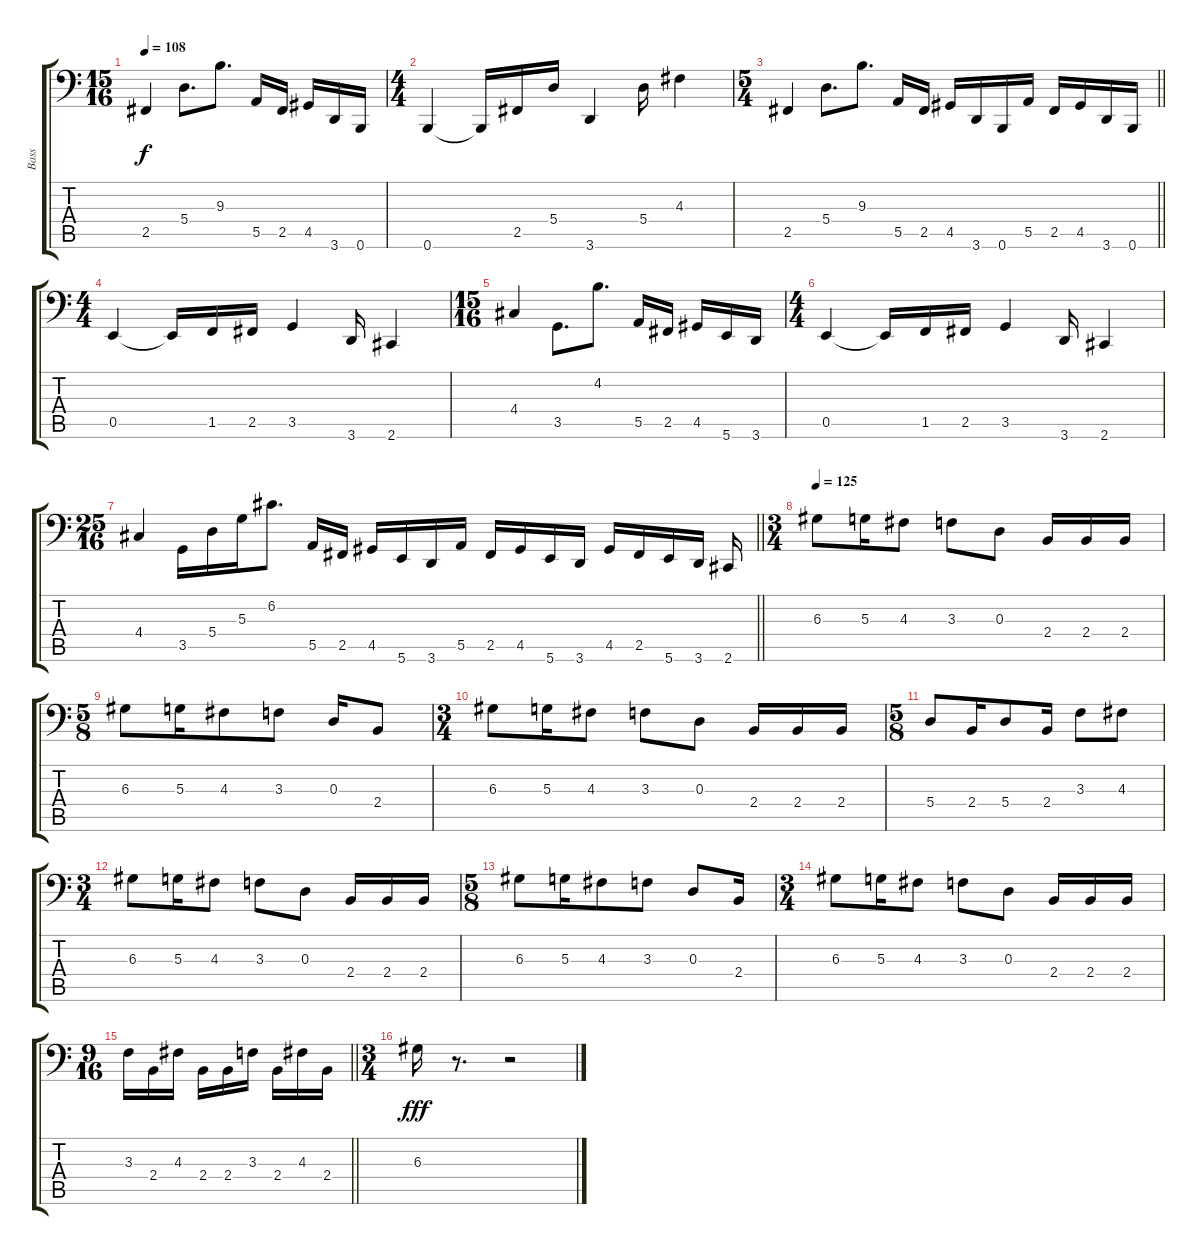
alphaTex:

\track ("Bass" "Bass") {instrument electricbassfinger}
\staff {score tabs}
\tuning (C3 G2 D2 A1 E1 B0) {hide}
\ts (15 16)
\tempo 108
\clef f4
\ks c
2.5.4{dy f} 5.4.8{d} 9.3.8{d} 5.5.16 2.5.16 4.5.16 3.6.16 0.6.16 |
\ts (4 4)
0.6.4 0.6{t}.16 2.5.16 5.4.16 3.6.4 5.4.16 4.3.4 |
\ts (5 4)
\barLineRight lightlight
2.5.4 5.4.8{d} 9.3.8{d} 5.5.16 2.5.16 4.5.16 3.6.16 0.6.16 5.5.16 2.5.16 4.5.16 3.6.16 0.6.16 |
\ts (4 4)
0.5.4 0.5{t}.16 1.5.16 2.5.16 3.5.4 3.6.16 2.6.4 |
\ts (15 16)
4.4.4 3.5.8{d} 4.2.8{d} 5.5.16 2.5.16 4.5.16 5.6.16 3.6.16 |
\ts (4 4)
0.5.4 0.5{t}.16 1.5.16 2.5.16 3.5.4 3.6.16 2.6.4 |
\ts (25 16)
\barLineRight lightlight
4.4.4 3.5.16 5.4.16 5.3.16 6.2.8{d} 5.5.16 2.5.16 4.5.16 5.6.16 3.6.16 5.5.16 2.5.16 4.5.16 5.6.16 3.6.16 4.5.16 2.5.16 5.6.16 3.6.16 2.6.16 |
\ts (3 4)
\tempo 125
6.3.8 5.3.16 4.3.8 3.3.8 0.3.8 2.4.16 2.4.16 2.4.16 |
\ts (5 8)
6.3.8 5.3.16 4.3.8 3.3.8 0.3.16 2.4.8 |
\ts (3 4)
6.3.8 5.3.16 4.3.8 3.3.8 0.3.8 2.4.16 2.4.16 2.4.16 |
\ts (5 8)
5.4.8 2.4.16 5.4.8 2.4.16 3.3.8 4.3.8 |
\ts (3 4)
6.3.8 5.3.16 4.3.8 3.3.8 0.3.8 2.4.16 2.4.16 2.4.16 |
\ts (5 8)
6.3.8 5.3.16 4.3.8 3.3.8 0.3.8 2.4.16 |
\ts (3 4)
6.3.8 5.3.16 4.3.8 3.3.8 0.3.8 2.4.16 2.4.16 2.4.16 |
\ts (9 16)
\barLineRight lightlight
3.3.16 2.4.16 4.3.16 2.4.16 2.4.16 3.3.16 2.4.16 4.3.16 2.4.16 |
\ts (3 4)
6.3.16{dy fff} r.8{d} r.2
